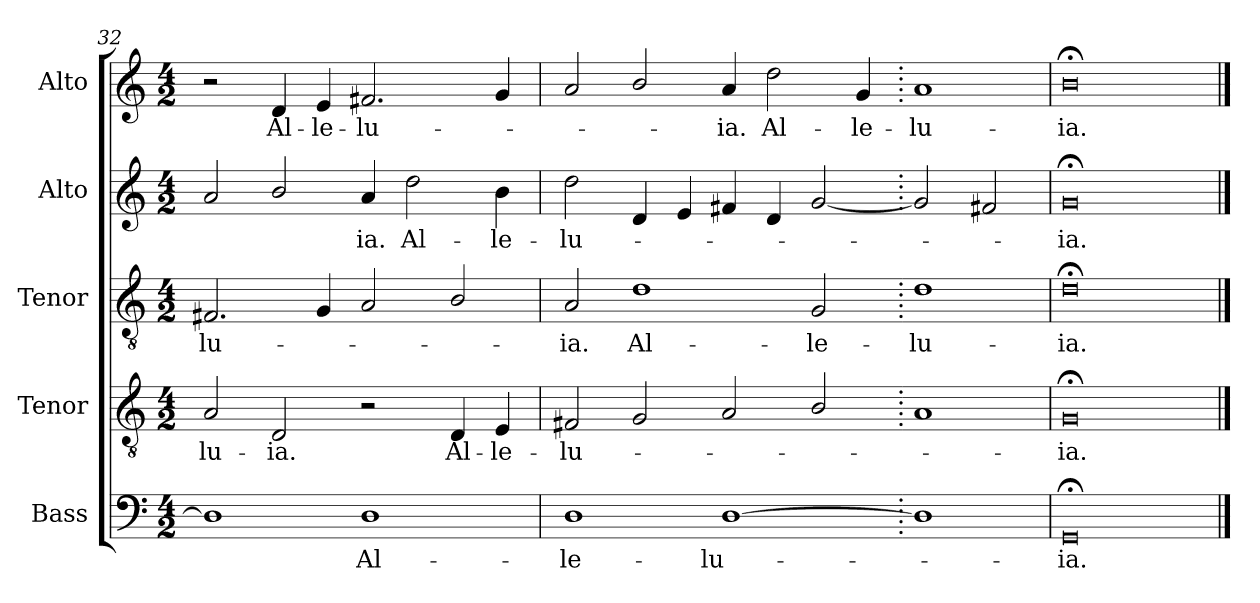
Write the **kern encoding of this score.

**kern	**text	**kern	**text	**kern	**text	**kern	**text	**kern	**text
*part5	*part5	*part4	*part4	*part3	*part3	*part2	*part2	*part1	*part1
*staff5	*staff5	*staff4	*staff4	*staff3	*staff3	*staff2	*staff2	*staff1	*staff1
*I"Bass	*	*I"Tenor	*	*I"Tenor	*	*I"Alto	*	*I"Alto	*
*I'B.	*	*	*	*I'T.	*	*I'A.	*	*I'A.	*
*clefF4	*	*clefGv2	*	*clefGv2	*	*clefG2	*	*clefG2	*
*	*	*ITrd7c12	*	*ITrd7c12	*	*	*	*	*
*k[]	*	*k[]	*	*k[]	*	*k[]	*	*k[]	*
*C:	*	*C:	*	*C:	*	*C:	*	*C:	*
*M4/2	*	*M4/2	*	*M4/2	*	*M4/2	*	*M4/2	*
=32	=32	=32	=32	=32	=32	=32	=32	=32	=32
!	!	!	!LO:LY:b:color=#000000	!	!	!	!	!	!
!	!	!	!	!	!LO:LY:b:color=#000000	!	!	!	!
1Di]	.	2AAi/	-lu-	2.FF#Xi/	-lu-	2ai/	.	2r	.
!	!	!	!LO:LY:b:color=#000000	!	!	!	!	!	!
!	!	!	!	!	!	!	!	!	!LO:LY:b:color=#000000
.	.	2DDi/	-ia.	.	.	2bi/	.	4di/	Al-
!	!	!	!	!	!	!	!	!	!LO:LY:b:color=#000000
.	.	.	.	4GGi/	.	.	.	4ei/	-le-
!	!LO:LY:b:color=#000000	!	!	!	!	!	!	!	!
!	!	!	!	!	!	!	!LO:LY:b:color=#000000	!	!
!	!	!	!	!	!	!	!	!	!LO:LY:b:color=#000000
1Di	Al-	2r	.	2AAi/	.	4ai/	-ia.	2.f#Xi/	-lu-
!	!	!	!	!	!	!	!LO:LY:b:color=#000000	!	!
.	.	.	.	.	.	2ddi\	Al-	.	.
!	!	!	!LO:LY:b:color=#000000	!	!	!	!	!	!
.	.	4DDi/	Al-	2BBi/	.	.	.	.	.
!	!	!	!LO:LY:b:color=#000000	!	!	!	!	!	!
!	!	!	!	!	!	!	!LO:LY:b:color=#000000	!	!
.	.	4EEi/	-le-	.	.	4bi\	-le-	4gi/	.
=33	=33	=33	=33	=33	=33	=33	=33	=33	=33
!	!LO:LY:b:color=#000000	!	!	!	!	!	!	!	!
!	!	!	!LO:LY:b:color=#000000	!	!	!	!	!	!
!	!	!	!	!	!LO:LY:b:color=#000000	!	!	!	!
!	!	!	!	!	!	!	!LO:LY:b:color=#000000	!	!
1Di	-le-	2FF#Xi/	-lu-	2AAi/	-ia.	2ddi\	-lu-	2ai/	.
!	!	!	!	!	!LO:LY:b:color=#000000	!	!	!	!
.	.	2GGi/	.	1Di	Al-	4di/	.	2bi/	.
.	.	.	.	.	.	4ei/	.	.	.
!	!LO:LY:b:color=#000000	!	!	!	!	!	!	!	!
!	!	!	!	!	!	!	!	!	!LO:LY:b:color=#000000
[1Di	-lu-	2AAi/	.	.	.	4f#Xi/	.	4ai/	-ia.
!	!	!	!	!	!	!	!	!	!LO:LY:b:color=#000000
.	.	.	.	.	.	4di/	.	2ddi\	Al-
!	!	!	!	!	!LO:LY:b:color=#000000	!	!	!	!
.	.	2BBi/	.	2GGi/	-le-	[2gi/	.	.	.
!	!	!	!	!	!	!	!	!	!LO:LY:b:color=#000000
.	.	.	.	.	.	.	.	4gi/	-le-
=34.	=34.	=34.	=34.	=34.	=34.	=34.	=34.	=34.	=34.
!	!	!	!	!	!LO:LY:b:color=#000000	!	!	!	!
!	!	!	!	!	!	!	!	!	!LO:LY:b:color=#000000
1Di]	.	1AAi	.	1Di	-lu-	2gi/]	.	1ai	-lu-
.	.	.	.	.	.	2f#Xi/	.	.	.
=35	=35	=35	=35	=35	=35	=35	=35	=35	=35
!	!LO:LY:b:color=#000000	!	!	!	!	!	!	!	!
!	!	!	!LO:LY:b:color=#000000	!	!	!	!	!	!
!	!	!	!	!	!LO:LY:b:color=#000000	!	!	!	!
!	!	!	!	!	!	!	!LO:LY:b:color=#000000	!	!
!	!	!	!	!	!	!	!	!	!LO:LY:b:color=#000000
0GG;i	-ia.	0GG;i	-ia.	0D;i	-ia.	0g;i	-ia.	0b;i	-ia.
==	==	==	==	==	==	==	==	==	==
*-	*-	*-	*-	*-	*-	*-	*-	*-	*-
